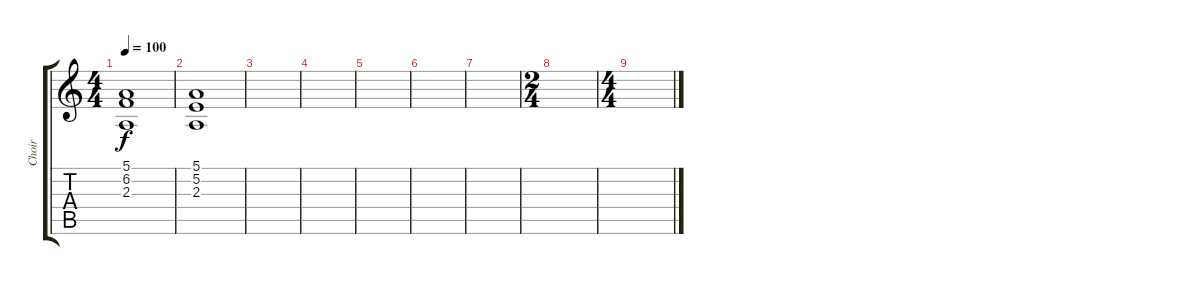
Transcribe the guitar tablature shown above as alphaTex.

\track ("Choir" "Choir") {instrument choiraahs}
\staff {score tabs}
\tuning (E4 B3 G3 D3 A2 E2) {hide}
\ts (4 4)
\tempo 100
\clef g2
\ks aminor
(5.1 6.2 2.3).1{dy f} |
(5.1 5.2 2.3).1 |
|
|
|
|
|
\ts (2 4)
|
\ts (4 4)
